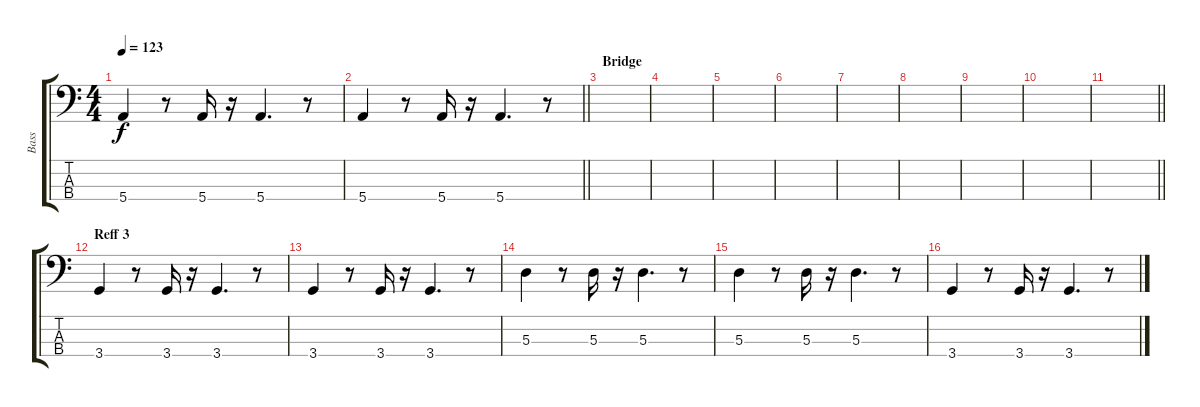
\track ("Bass" "Bass") {instrument electricbassfinger}
\staff {score tabs}
\tuning (G2 D2 A1 E1) {hide}
\ts (4 4)
\tempo 123
\clef f4
\ks c
5.4.4{dy f} r.8 5.4.16 r.16 5.4.4{d} r.8 |
\barLineRight lightlight
5.4.4 r.8 5.4.16 r.16 5.4.4{d} r.8 |
\section ("" "Bridge")
|
|
|
|
|
|
|
|
\barLineRight lightlight
|
\section ("" "Reff 3")
3.4.4 r.8 3.4.16 r.16 3.4.4{d} r.8 |
3.4.4 r.8 3.4.16 r.16 3.4.4{d} r.8 |
5.3.4 r.8 5.3.16 r.16 5.3.4{d} r.8 |
5.3.4 r.8 5.3.16 r.16 5.3.4{d} r.8 |
3.4.4 r.8 3.4.16 r.16 3.4.4{d} r.8
